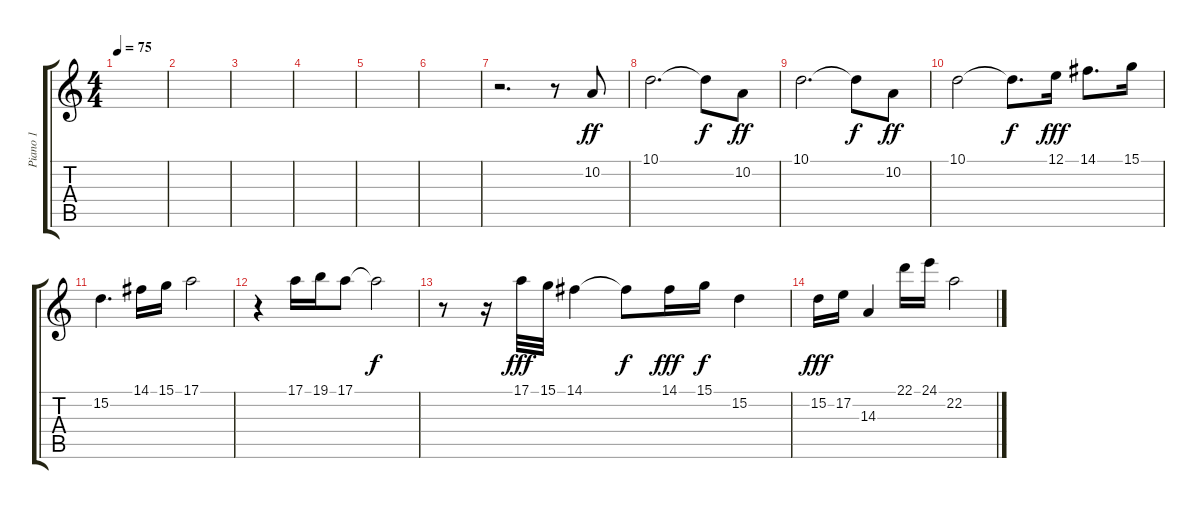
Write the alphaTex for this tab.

\track ("Piano 1" "Piano 1") {instrument acousticgrandpiano}
\staff {score tabs}
\tuning (E4 B3 G3 D3 A2 E2) {hide}
\ts (4 4)
\tempo 75
\clef g2
\ks c
|
|
|
|
|
|
r.2{d} r.8 10.2.8{dy ff} |
10.1.2{d} 10.1{t}.8{dy f} 10.2.8{dy ff} |
10.1.2{d} 10.1{t}.8{dy f} 10.2.8{dy ff} |
10.1.2 10.1{t}.8{d dy f} 12.1.16{dy fff} 14.1.8{d} 15.1.16 |
15.2.4{d} 14.1.16 15.1.16 17.1.2 |
r.4 17.1.16 19.1.16 17.1.8 17.1{t}.2{dy f} |
r.8 r.16 17.1.32{dy fff} 15.1.32 14.1.4 14.1{t}.8{dy f} 14.1.16{dy fff} 15.1.16{dy f} 15.2.4 |
15.2.16{dy fff} 17.2.16 14.3.4 22.1.16 24.1.16 22.2.2
